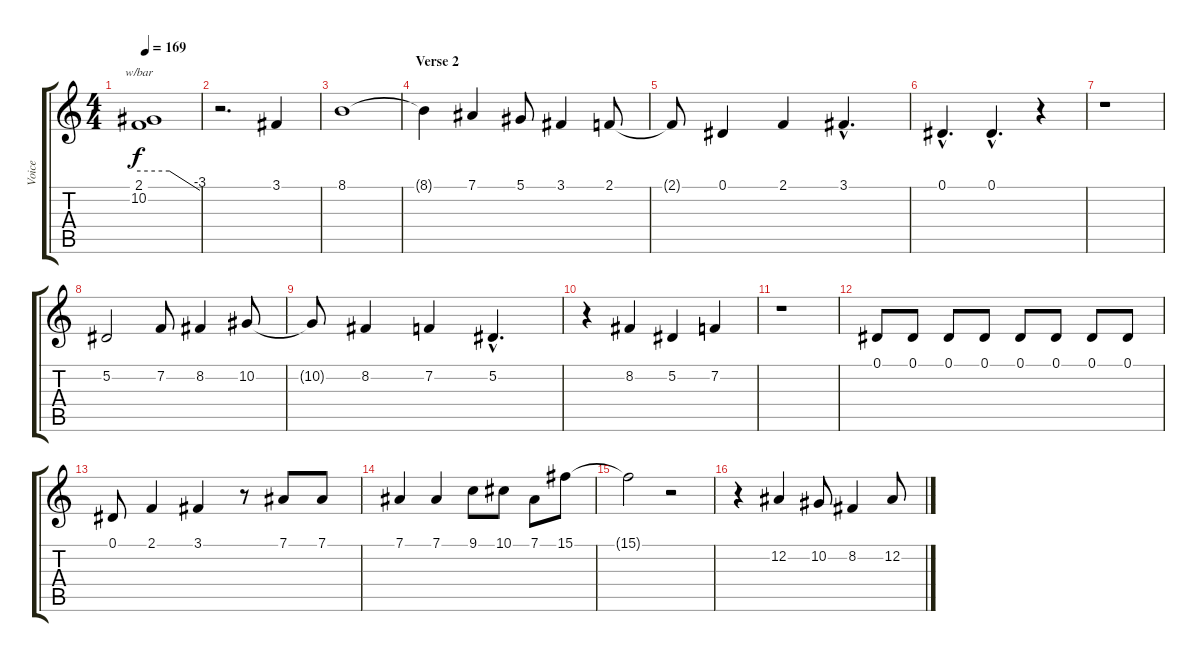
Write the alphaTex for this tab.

\track ("Voice" "Voice") {instrument lead6voice}
\staff {score tabs}
\tuning (Eb4 Bb3 Gb3 Db3 Ab2 Eb2) {hide}
\ts (4 4)
\tempo 169
\clef g2
\ks c
(2.1 10.2).1{tbe (custom default 0 0 30 0 60 -12) dy f} |
r.2{d} 3.1.4 |
8.1.1 |
\section ("" "Verse 2")
8.1{t}.4 7.1.4 5.1.8 3.1.4 2.1.8 |
2.1{t}.8 0.1.4 2.1.4 3.1{hac}.4{d} |
0.1{hac}.4{d} 0.1{hac}.4{d} r.4 |
r.1 |
5.2.2 7.2.8 8.2.4 10.2.8 |
10.2{t}.8 8.2.4 7.2.4 5.2{hac}.4{d} |
r.4 8.2.4 5.2.4 7.2.4 |
r.1 |
0.1.8 0.1.8 0.1.8 0.1.8 0.1.8 0.1.8 0.1.8 0.1.8 |
0.1.8 2.1.4 3.1.4 r.8 7.1.8 7.1.8 |
7.1.4 7.1.4 9.1.8 10.1.8 7.1.8 15.1.8 |
15.1{t}.2 r.2 |
r.4 12.2.4 10.2.8 8.2.4 12.2.8
